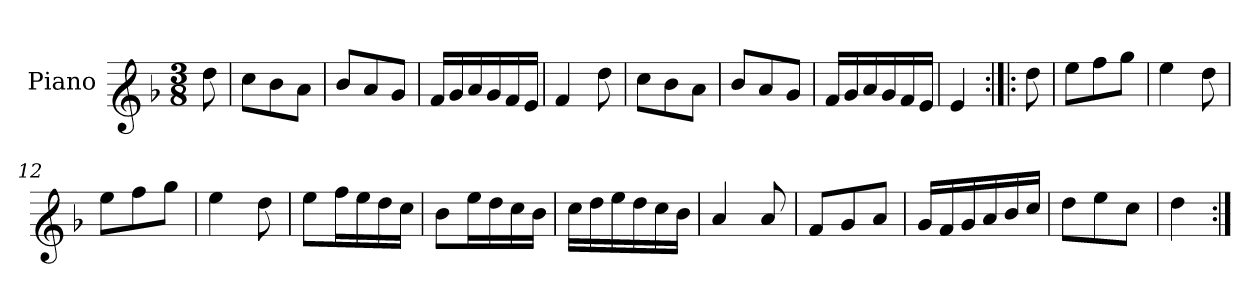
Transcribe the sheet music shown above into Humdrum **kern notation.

**kern
*part1
*staff1
*I"Piano
*I'Pno.
*clefG1
*k[b-]
*M3/8
=
8ff\
=1
8ee\L
8dd\
8cc\J
=2
8dd/L
8cc/
8b-/J
=3
16a/LL
16b-/
16cc/
16b-/
16a/
16g/JJ
=4
4a/
8ff\
=5
8ee\L
8dd\
8cc\J
=6
8dd/L
8cc/
8b-/J
=7
16a/LL
16b-/
16cc/
16b-/
16a/
16g/JJ
!!LO:LB:g=z
=8
4g/
=9:|!|:
8ff\
=10
8gg\L
8aa\
8bb-\J
=11
4gg\
8ff\
=12
8gg\L
8aa\
8bb-\J
=13
4gg\
8ff\
=14
8gg\L
16aa\L
16gg\
16ff\
16ee\JJ
=15
8dd\L
16gg\L
16ff\
16ee\
16dd\JJ
!!LO:LB:g=z
=16
16ee\LL
16ff\
16gg\
16ff\
16ee\
16dd\JJ
=17
4cc/
8cc/
=18
8a/L
8b-/
8cc/J
=19
16b-/LL
16a/
16b-/
16cc/
16dd/
16ee/JJ
=20
8ff\L
8gg\
8ee\J
=21
4ff\
=:|!
*-
